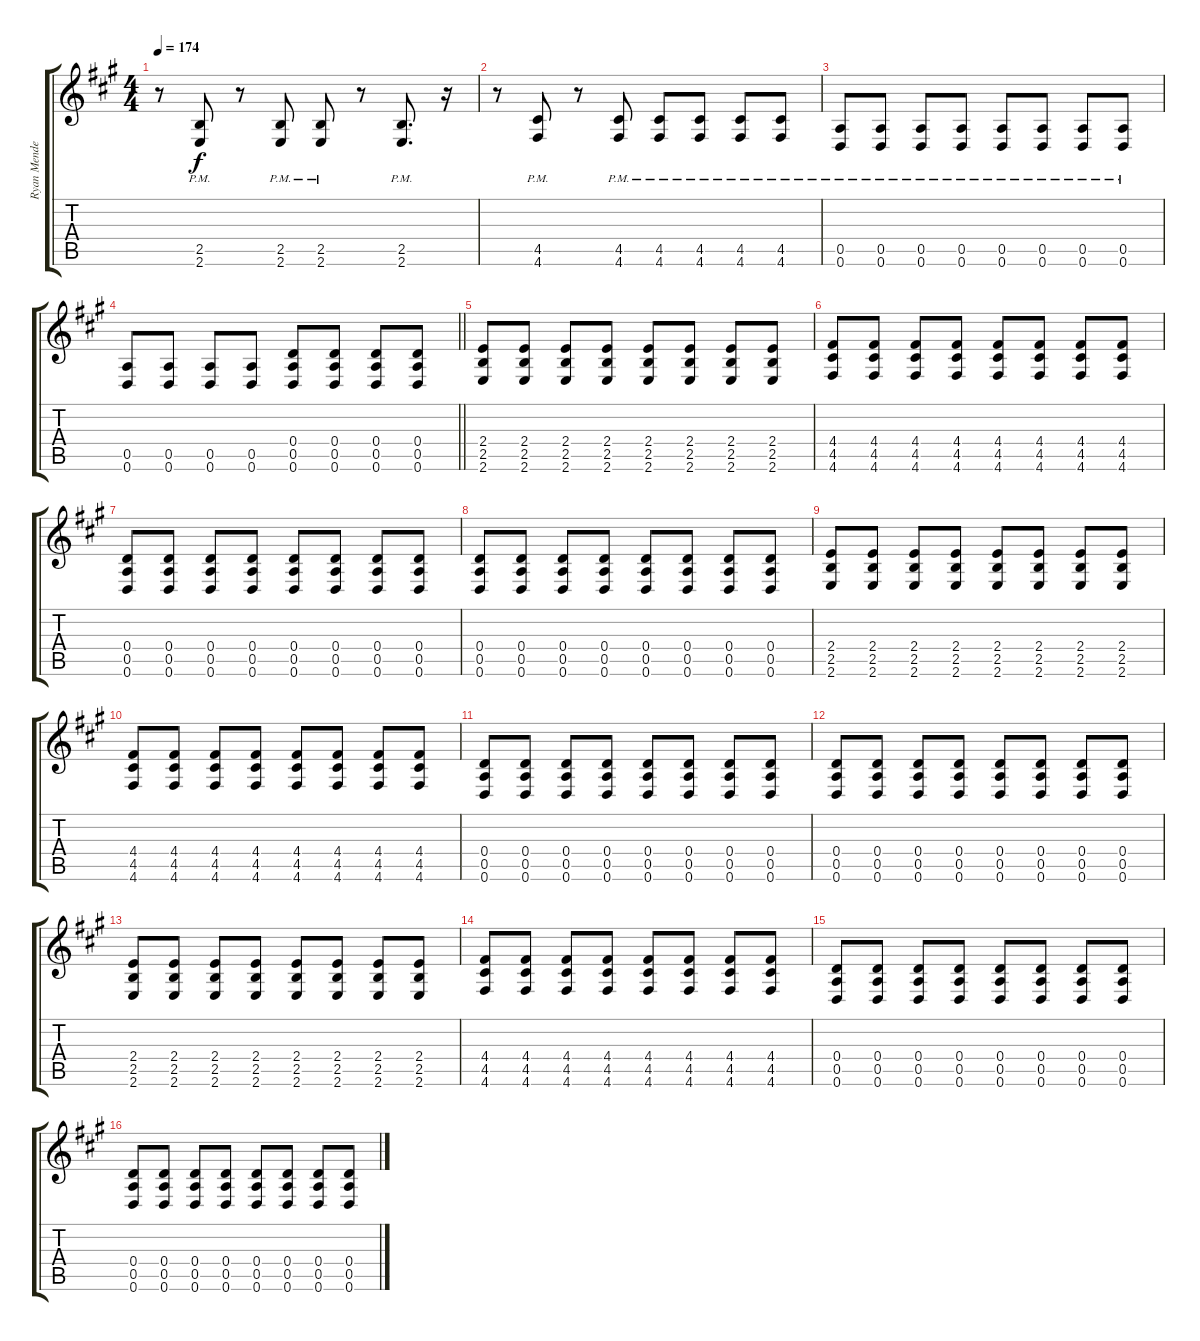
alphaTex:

\track ("Ryan Mendez" "Ryan Mende") {instrument distortionguitar}
\staff {score tabs}
\tuning (E4 B3 G3 D3 A2 D2) {hide}
\ts (4 4)
\tempo 174
\clef g2
\ks a
r.8{dy f} (2.5{pm} 2.6{pm}).8 r.8 (2.5{pm} 2.6{pm}).8 (2.5{pm} 2.6{pm}).8 r.8 (2.5{pm} 2.6{pm}).8{d} r.16 |
r.8 (4.5{pm} 4.6{pm}).8 r.8 (4.5{pm} 4.6{pm}).8 (4.5{pm} 4.6{pm}).8 (4.5{pm} 4.6{pm}).8 (4.5{pm} 4.6{pm}).8 (4.5{pm} 4.6{pm}).8 |
(0.5{pm} 0.6{pm}).8 (0.5{pm} 0.6{pm}).8 (0.5{pm} 0.6{pm}).8 (0.5{pm} 0.6{pm}).8 (0.5{pm} 0.6{pm}).8 (0.5{pm} 0.6{pm}).8 (0.5{pm} 0.6{pm}).8 (0.5{pm} 0.6{pm}).8 |
\barLineRight lightlight
(0.5 0.6).8 (0.5 0.6).8 (0.5 0.6).8 (0.5 0.6).8 (0.4 0.5 0.6).8 (0.4 0.5 0.6).8 (0.4 0.5 0.6).8 (0.4 0.5 0.6).8 |
(2.4 2.5 2.6).8 (2.4 2.5 2.6).8 (2.4 2.5 2.6).8 (2.4 2.5 2.6).8 (2.4 2.5 2.6).8 (2.4 2.5 2.6).8 (2.4 2.5 2.6).8 (2.4 2.5 2.6).8 |
(4.4 4.5 4.6).8 (4.4 4.5 4.6).8 (4.4 4.5 4.6).8 (4.4 4.5 4.6).8 (4.4 4.5 4.6).8 (4.4 4.5 4.6).8 (4.4 4.5 4.6).8 (4.4 4.5 4.6).8 |
(0.4 0.5 0.6).8 (0.4 0.5 0.6).8 (0.4 0.5 0.6).8 (0.4 0.5 0.6).8 (0.4 0.5 0.6).8 (0.4 0.5 0.6).8 (0.4 0.5 0.6).8 (0.4 0.5 0.6).8 |
(0.4 0.5 0.6).8 (0.4 0.5 0.6).8 (0.4 0.5 0.6).8 (0.4 0.5 0.6).8 (0.4 0.5 0.6).8 (0.4 0.5 0.6).8 (0.4 0.5 0.6).8 (0.4 0.5 0.6).8 |
(2.4 2.5 2.6).8 (2.4 2.5 2.6).8 (2.4 2.5 2.6).8 (2.4 2.5 2.6).8 (2.4 2.5 2.6).8 (2.4 2.5 2.6).8 (2.4 2.5 2.6).8 (2.4 2.5 2.6).8 |
(4.4 4.5 4.6).8 (4.4 4.5 4.6).8 (4.4 4.5 4.6).8 (4.4 4.5 4.6).8 (4.4 4.5 4.6).8 (4.4 4.5 4.6).8 (4.4 4.5 4.6).8 (4.4 4.5 4.6).8 |
(0.4 0.5 0.6).8 (0.4 0.5 0.6).8 (0.4 0.5 0.6).8 (0.4 0.5 0.6).8 (0.4 0.5 0.6).8 (0.4 0.5 0.6).8 (0.4 0.5 0.6).8 (0.4 0.5 0.6).8 |
(0.4 0.5 0.6).8 (0.4 0.5 0.6).8 (0.4 0.5 0.6).8 (0.4 0.5 0.6).8 (0.4 0.5 0.6).8 (0.4 0.5 0.6).8 (0.4 0.5 0.6).8 (0.4 0.5 0.6).8 |
(2.4 2.5 2.6).8 (2.4 2.5 2.6).8 (2.4 2.5 2.6).8 (2.4 2.5 2.6).8 (2.4 2.5 2.6).8 (2.4 2.5 2.6).8 (2.4 2.5 2.6).8 (2.4 2.5 2.6).8 |
(4.4 4.5 4.6).8 (4.4 4.5 4.6).8 (4.4 4.5 4.6).8 (4.4 4.5 4.6).8 (4.4 4.5 4.6).8 (4.4 4.5 4.6).8 (4.4 4.5 4.6).8 (4.4 4.5 4.6).8 |
(0.4 0.5 0.6).8 (0.4 0.5 0.6).8 (0.4 0.5 0.6).8 (0.4 0.5 0.6).8 (0.4 0.5 0.6).8 (0.4 0.5 0.6).8 (0.4 0.5 0.6).8 (0.4 0.5 0.6).8 |
(0.4 0.5 0.6).8 (0.4 0.5 0.6).8 (0.4 0.5 0.6).8 (0.4 0.5 0.6).8 (0.4 0.5 0.6).8 (0.4 0.5 0.6).8 (0.4 0.5 0.6).8 (0.4 0.5 0.6).8
